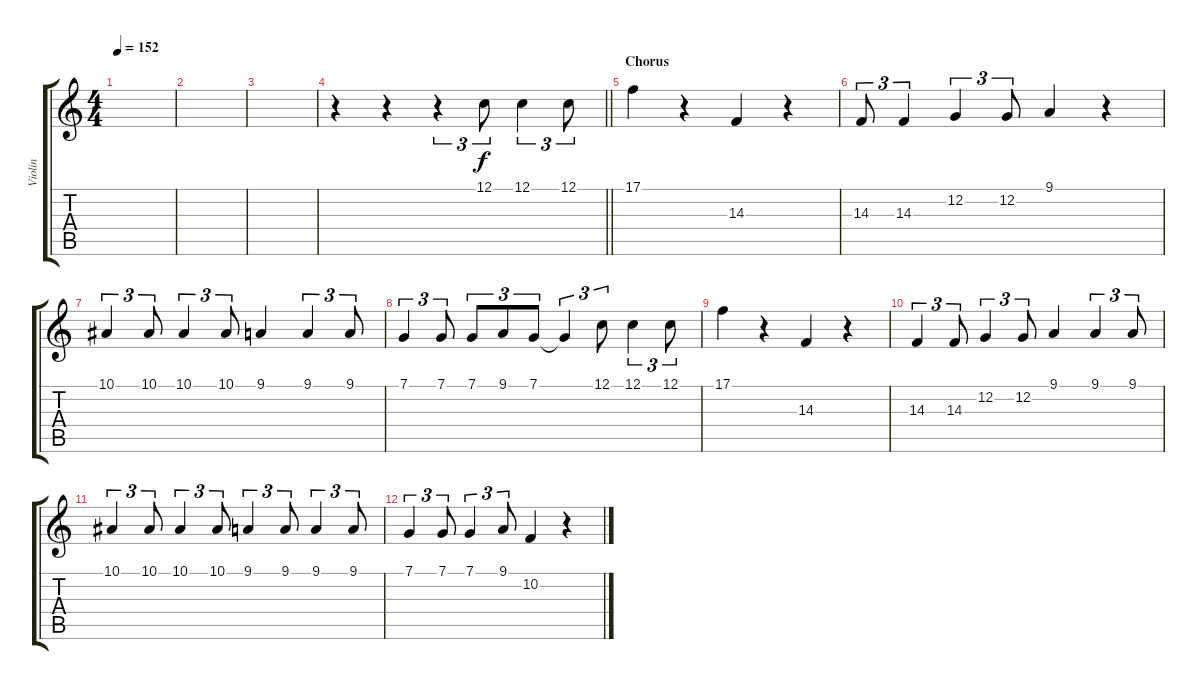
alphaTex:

\track ("Violin" "Violin") {instrument violin}
\staff {score tabs}
\tuning (C4 G3 Eb3 Bb2 F2 C2) {hide}
\ts (4 4)
\tempo 152
\clef g2
\ks c
|
|
|
\barLineRight lightlight
r.4 r.4 r.4{tu (3 2)} 12.1.8{tu (3 2)} 12.1.4{tu (3 2)} 12.1.8{tu (3 2)} |
\section ("" "Chorus")
17.1.4 r.4 14.3.4 r.4 |
14.3.8{tu (3 2)} 14.3.4{tu (3 2)} 12.2.4{tu (3 2)} 12.2.8{tu (3 2)} 9.1.4 r.4 |
10.1.4{tu (3 2)} 10.1.8{tu (3 2)} 10.1.4{tu (3 2)} 10.1.8{tu (3 2)} 9.1.4 9.1.4{tu (3 2)} 9.1.8{tu (3 2)} |
7.1.4{tu (3 2)} 7.1.8{tu (3 2)} 7.1.8{tu (3 2)} 9.1.8{tu (3 2)} 7.1.8{tu (3 2)} 7.1{t}.4{tu (3 2)} 12.1.8{tu (3 2)} 12.1.4{tu (3 2)} 12.1.8{tu (3 2)} |
17.1.4 r.4 14.3.4 r.4 |
14.3.4{tu (3 2)} 14.3.8{tu (3 2)} 12.2.4{tu (3 2)} 12.2.8{tu (3 2)} 9.1.4 9.1.4{tu (3 2)} 9.1.8{tu (3 2)} |
10.1.4{tu (3 2)} 10.1.8{tu (3 2)} 10.1.4{tu (3 2)} 10.1.8{tu (3 2)} 9.1.4{tu (3 2)} 9.1.8{tu (3 2)} 9.1.4{tu (3 2)} 9.1.8{tu (3 2)} |
7.1.4{tu (3 2)} 7.1.8{tu (3 2)} 7.1.4{tu (3 2)} 9.1.8{tu (3 2)} 10.2.4 r.4
